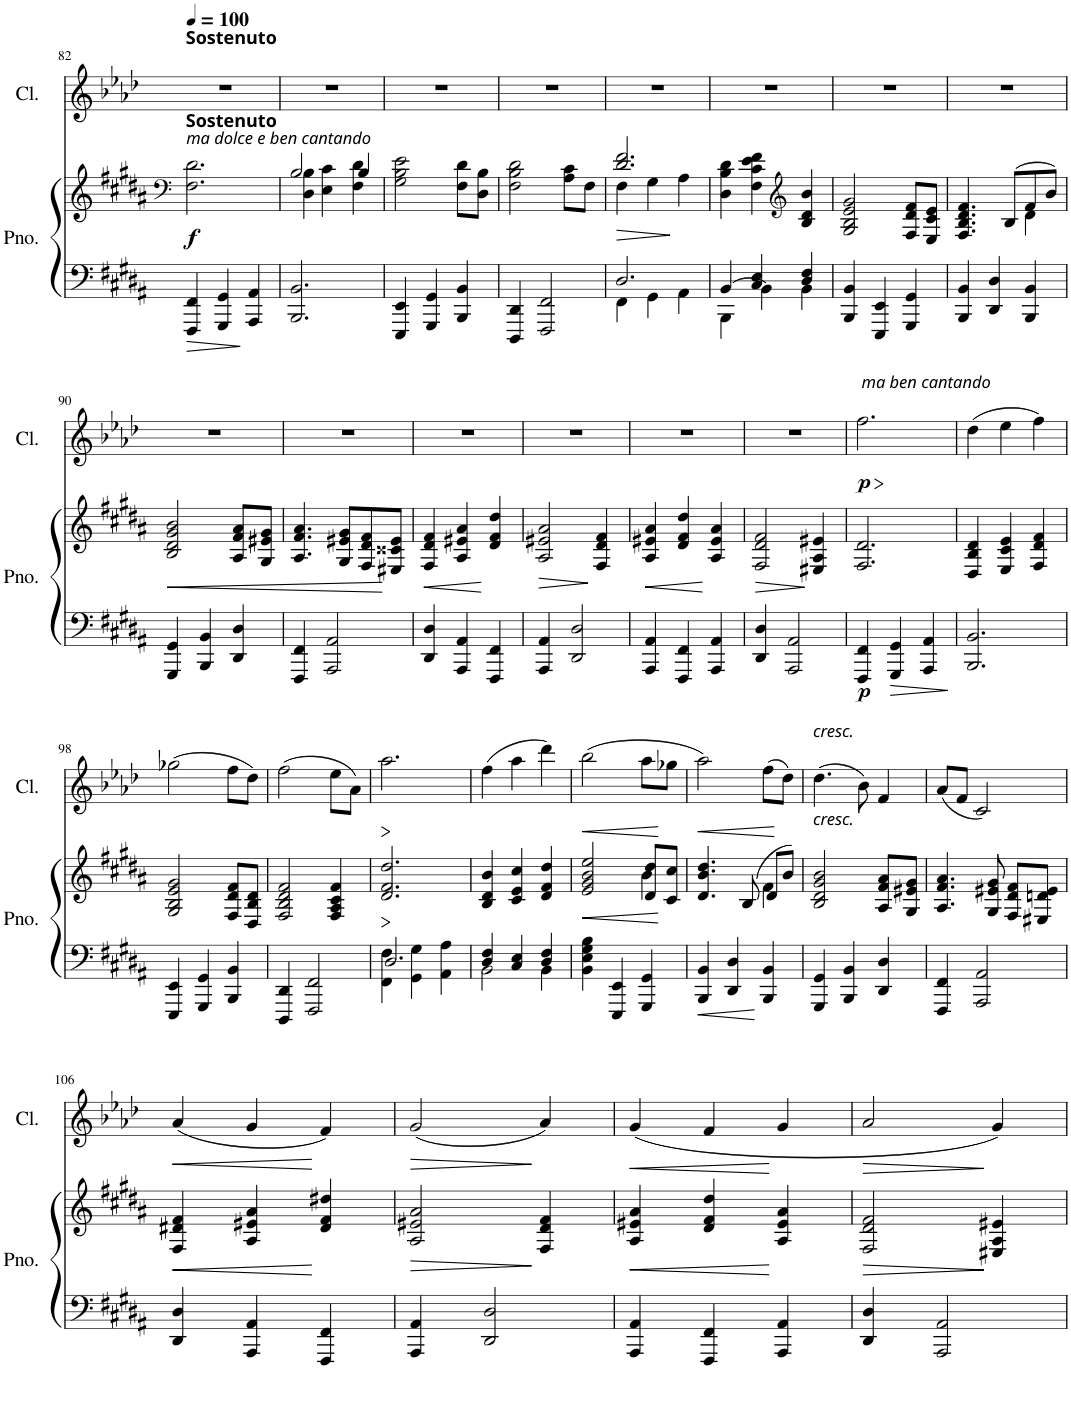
**kern	**kern	**dynam	**kern	**dynam
*part2	*part2	*part2	*part1	*part1
*staff3	*staff2	*staff2/3	*staff1	*staff1
*I"Piano	*	*	*I"Clarinet	*
*I'Pno.	*	*	*I'Cl.	*
!!LO:PB:g=z
*clefF4	*clefF4	*	*clefG2	*
*	*	*	*Trd1c2	*
*k[f#c#g#d#a#]	*k[f#c#g#d#a#]	*	*k[b-e-a-d-]	*
*M3/4	*M3/4	*	*M3/4	*
*MM100	*MM100	*	*MM100	*
=82	=82	=82	=82	=82
!	!	!	!LO:TX:a:B:t=Sostenuto	!
!	!LO:TX:a:i:t=ma dolce e ben cantando	!	!	!
!	!LO:TX:a:B:t=Sostenuto	!	!	!
!	!	!LO:HP:b=2	!	!
!	!	!LO:DY:n=1:b	!	!
4FFF#/ 4FF#/	2.F#\ 2.d#\	> f	2.r	.
4GGG#/ 4GG#/	.	.	.	.
4AAA#/ 4AA#/	.	.	.	.
=83	=83	=83	=83	=83
*	*^	*	*	*
2.BBB/ 2.BB/	2B/	4D#\ 4B\	.	2.r	.
.	.	4E\ 4c#\	.	.	.
.	4B/	4F#\ 4d#\	.	.	.
*	*v	*v	*	*	*
=84	=84	=84	=84	=84
4EEE/ 4EE/	2G#\ 2B\ 2e\	.	2.r	.
4GGG#/ 4GG#/	.	.	.	.
4BBB/ 4BB/	8F#\ 8d#\L	.	.	.
.	8D#\ 8B\J	.	.	.
=85	=85	=85	=85	=85
4DDD#/ 4DD#/	2F#\ 2B\ 2d#\	.	2.r	.
2FFF#/ 2FF#/	.	.	.	.
.	8A#\ 8c#\L	.	.	.
.	8F#\J	.	.	.
=86	=86	=86	=86	=86
*^	*	*	*	*
!	!	!	!LO:HP:b	!	!
*	*	*^	*	*	*
2.D#/	4FF#\	2.d#/ 2.f#/	4F#\	>	2.r	.
.	4GG#\	.	4G#\	.	.	.
.	4AA#\	.	4A#\	]	.	.
*	*	*v	*v	*	*	*
=87	=87	=87	=87	=87	=87
[4BB/	4BBB\	4D#\ 4B\ 4d#\	.	2.r	.
4C#/ 4E/	4BB\]	4F#\ 4c#\ 4e\ 4f#\	.	.	.
*	*	*clefG2	*	*	*
4D#/ 4F#/	4BB\	4B/ 4d#/ 4b/	.	.	.
*v	*v	*	*	*	*
=88	=88	=88	=88	=88
4BBB/ 4BB/	2G#/ 2B/ 2e/ 2g#/	.	2.r	.
4EEE/ 4EE/	.	.	.	.
4GGG#/ 4GG#/	8F#/ 8d#/ 8f#/L	.	.	.
.	8E/ 8c#/ 8e/J	.	.	.
=89	=89	=89	=89	=89
*	*^	*	*	*
4BBB/ 4BB/	4.F#/ 4.B/ 4.d#/ 4.f#/	2ryy	.	2.r	.
4DD#/ 4D#/	.	.	.	.	.
.	(8B/L	.	.	.	.
4BBB/ 4BB/	8f#/	4d#\	.	.	.
.	8b/J)	.	.	.	.
*	*v	*v	*	*	*
!!LO:LB:g=z
=90	=90	=90	=90	=90
!	!	!LO:HP:b	!	!
4GGG#/ 4GG#/	2B/ 2d#/ 2g#/ 2b/	<	2.r	.
4BBB/ 4BB/	.	.	.	.
4DD#/ 4D#/	8A#/ 8f#/ 8a#/L	.	.	.
.	8G#/ 8e#X/ 8g#/J	.	.	.
=91	=91	=91	=91	=91
4FFF#/ 4FF#/	4.A#/ 4.f#/ 4.a#/	.	2.r	.
2AAA#/ 2AA#/	.	.	.	.
.	8G#/ 8e#X/ 8g#/L	.	.	.
.	8F#/ 8d#/ 8f#/	.	.	.
.	8E#X/ 8c##X/ 8e#/J	]	.	.
=92	=92	=92	=92	=92
!	!	!LO:HP:b	!	!
4DD#/ 4D#/	4F#/ 4d#/ 4f#/	<	2.r	.
4AAA#/ 4AA#/	4A#/ 4e#X/ 4a#/	.	.	.
4FFF#/ 4FF#/	4d#/ 4f#/ 4dd#/	[	.	.
=93	=93	=93	=93	=93
!	!	!LO:HP:b	!	!
4AAA#/ 4AA#/	2A#/ 2e#X/ 2a#/	>	2.r	.
2DD#/ 2D#/	.	.	.	.
.	4F#/ 4d#/ 4f#/	[	.	.
=94	=94	=94	=94	=94
!	!	!LO:HP:b	!	!
4AAA#/ 4AA#/	4A#/ 4e#X/ 4a#/	<	2.r	.
4FFF#/ 4FF#/	4d#/ 4f#/ 4dd#/	.	.	.
4AAA#/ 4AA#/	4A#/ 4e#/ 4a#/	]	.	.
=95	=95	=95	=95	=95
!	!	!LO:HP:b	!	!
4DD#/ 4D#/	2F#/ 2d#/ 2f#/	>	2.r	.
2AAA#/ 2AA#/	.	.	.	.
.	4E#X/ 4A#/ 4e#X/	[	.	.
=96	=96	=96	=96	=96
!	!	!	!LO:TX:a:i:t=ma ben cantando	!
!	!	!LO:DY:b=2	!	!LO:HP:b
!	!	!	!	!LO:DY:n=1:b
4FFF#/ 4FF#/	2.F#/ 2.d#/	p	2.ff\	> p
!	!	!LO:HP:b=2	!	!
4GGG#/ 4GG#/	.	>	.	.
4AAA#/ 4AA#/	.	.	.	.
.	.	]	.	.
=97	=97	=97	=97	=97
2.BBB/ 2.BB/	4D#/ 4B/ 4d#/	.	(4dd-\	.
.	4E/ 4c#/ 4e/	.	4ee-\	.
.	4F#/ 4d#/ 4f#/	.	4ff\)	.
!!LO:LB:g=z
=98	=98	=98	=98	=98
4EEE/ 4EE/	2G#/ 2B/ 2e/ 2g#/	.	(2gg-X\	.
4GGG#/ 4GG#/	.	.	.	.
4BBB/ 4BB/	8F#/ 8d#/ 8f#/L	.	8ff\L	.
.	8D#/ 8B/ 8d#/J	.	8dd-\J)	.
=99	=99	=99	=99	=99
4DDD#/ 4DD#/	2F#/ 2B/ 2d#/ 2f#/	.	(2ff\	.
2FFF#/ 2FF#/	.	.	.	.
.	4F#/ 4A#/ 4c#/ 4f#/	.	8ee-\L	.
.	.	.	8a-\J)	.
.	.	]	.	]
=100	=100	=100	=100	=100
*^	*	*	*	*
!	!	!	!LO:HP:b	!	!LO:HP:b
2.D#/	4FF#\ 4F#\	2.d#/ 2.f#/ 2.dd#/	>	2.aa-\	>
.	4GG#\ 4G#\	.	.	.	.
.	4AA#\ 4A#\	.	.	.	.
=101	=101	=101	=101	=101	=101
4D#/ 4F#/	2BB\	4B/ 4d#/ 4b/	.	(4ff\	.
4C#/ 4E/	.	4c#/ 4e/ 4cc#/	.	4aa-\	.
4D#/ 4F#/	4BB\	4d#/ 4f#/ 4dd#/	.	4ddd-\)	.
=102	=102	=102	=102	=102	=102
!	!	!	!LO:HP:b	!	!LO:HP:b
*	*	*^	*	*	*
*	*	*	*^	*	*	*
*v	*v	*	*	*^	*	*	*
4BB\ 4E\ 4G#\ 4B\	2ryy	2e/ 2g#/ 2b/ 2ee/	2ryy	2ryy	<	(2bb-\	<
4EEE/ 4EE/	.	.	.	.	.	.	.
4GGG#/ 4GG#/	4b\	8d#/ 8dd#/L	4ryy	4ryy	.	8aa-\L	.
.	.	8c#/ 8cc#/J	.	.	]	8gg-X\J	]
*	*	*v	*v	*v	*	*	*
=103	=103	=103	=103	=103	=103
!	!	!	!LO:HP:b=2	!	!LO:HP:b
4BBB/ 4BB/	4.d#/ 4.b/ 4.dd#/	2ryy	<	2aa-\)	<
4DD#/ 4D#/	.	.	.	.	.
.	(8B/	.	.	.	.
4BBB/ 4BB/	8d#/L	4f#\	[	(8ff\L	.
.	8b/J)	.	.	8dd-\J)	[
*	*v	*v	*	*	*
=104	=104	=104	=104	=104
!	!	!	!LO:TX:a:i:t=cresc.	!
!	!LO:TX:a:i:t=cresc.	!	!	!
4GGG#/ 4GG#/	2B/ 2d#/ 2g#/ 2b/	.	(4.dd-\	.
4BBB/ 4BB/	.	.	.	.
.	.	.	8b-\)	.
4DD#/ 4D#/	8A#/ 8f#/ 8a#/L	.	4f/	.
.	8G#/ 8e#X/ 8g#/J	.	.	.
=105	=105	=105	=105	=105
4FFF#/ 4FF#/	4.A#/ 4.f#/ 4.a#/	.	(8a-/L	.
.	.	.	8f/J	.
2AAA#/ 2AA#/	.	.	2c/)	.
.	8G#/ 8e#X/ 8g#/	.	.	.
.	8F#/ 8d#/ 8f#/L	.	.	.
.	8E#X/ 8dn/ 8e#/J	.	.	.
!!LO:LB:g=z
=106	=106	=106	=106	=106
!	!	!LO:HP:b	!	!LO:HP:b
4DD#/ 4D#/	4F#/ 4d#X/ 4f#/	<	(4a-/	<
4AAA#/ 4AA#/	4A#/ 4e#X/ 4a#/	.	4g/	.
4FFF#/ 4FF#/	4d#/ 4f#/ 4dd#X/	[	4f/)	[
=107	=107	=107	=107	=107
!	!	!LO:HP:b	!	!LO:HP:b
4AAA#/ 4AA#/	2A#/ 2e#X/ 2a#/	>	(2g/	>
2DD#/ 2D#/	.	.	.	.
.	4F#/ 4d#/ 4f#/	[	4a-/)	[
=108	=108	=108	=108	=108
!	!	!LO:HP:b	!	!LO:HP:b
4AAA#/ 4AA#/	4A#/ 4e#X/ 4a#/	<	(4g/	<
4FFF#/ 4FF#/	4d#/ 4f#/ 4dd#/	.	4f/	.
4AAA#/ 4AA#/	4A#/ 4e#/ 4a#/	]	4g/	]
=109	=109	=109	=109	=109
!	!	!LO:HP:b	!	!
4DD#/ 4D#/	2F#/ 2d#/ 2f#/	>	2a-/	.
2AAA#/ 2AA#/	.	.	.	.
.	4E#X/ 4A#/ 4e#X/	[	4g/)	[
.	.	]	.	.
=	=	=	=	=
*-	*-	*-	*-	*-
